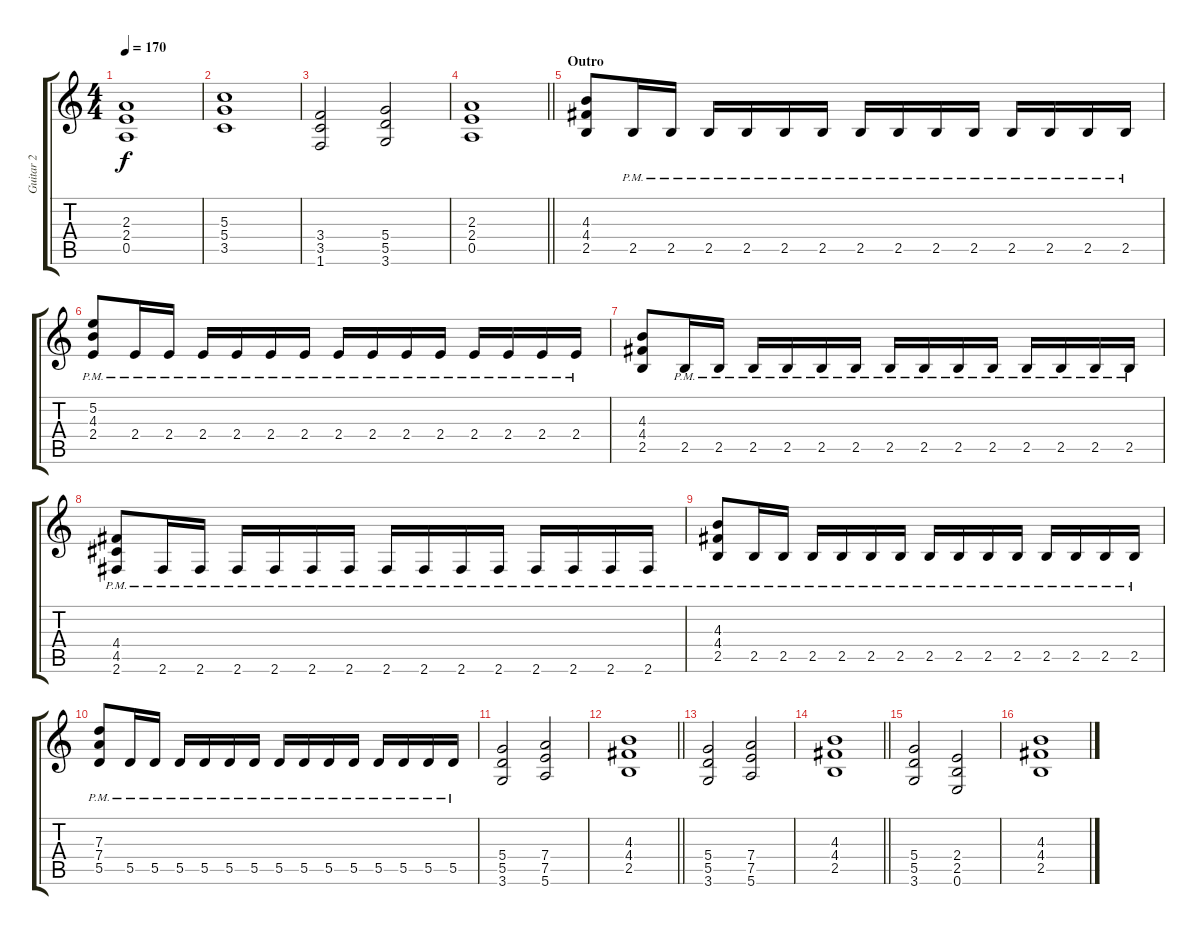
\track ("Guitar 2" "Guitar 2") {instrument distortionguitar}
\staff {score tabs}
\tuning (E4 B3 G3 D3 A2 E2) {hide}
\ts (4 4)
\tempo 170
\clef g2
\ks c
(2.3 2.4 0.5).1{dy f} |
(5.3 5.4 3.5).1 |
(3.4 3.5 1.6).2 (5.4 5.5 3.6).2 |
\barLineRight lightlight
(2.3 2.4 0.5).1 |
\section ("" "Outro")
(4.3 4.4 2.5).8 2.5{pm}.16 2.5{pm}.16 2.5{pm}.16 2.5{pm}.16 2.5{pm}.16 2.5{pm}.16 2.5{pm}.16 2.5{pm}.16 2.5{pm}.16 2.5{pm}.16 2.5{pm}.16 2.5{pm}.16 2.5{pm}.16 2.5{pm}.16 |
(5.2 4.3 2.4{pm}).8 2.4{pm}.16 2.4{pm}.16 2.4{pm}.16 2.4{pm}.16 2.4{pm}.16 2.4{pm}.16 2.4{pm}.16 2.4{pm}.16 2.4{pm}.16 2.4{pm}.16 2.4{pm}.16 2.4{pm}.16 2.4{pm}.16 2.4{pm}.16 |
(4.3 4.4 2.5).8 2.5{pm}.16 2.5{pm}.16 2.5{pm}.16 2.5{pm}.16 2.5{pm}.16 2.5{pm}.16 2.5{pm}.16 2.5{pm}.16 2.5{pm}.16 2.5{pm}.16 2.5{pm}.16 2.5{pm}.16 2.5{pm}.16 2.5{pm}.16 |
(4.4 4.5 2.6{pm}).8 2.6{pm}.16 2.6{pm}.16 2.6{pm}.16 2.6{pm}.16 2.6{pm}.16 2.6{pm}.16 2.6{pm}.16 2.6{pm}.16 2.6{pm}.16 2.6{pm}.16 2.6{pm}.16 2.6{pm}.16 2.6{pm}.16 2.6{pm}.16 |
(4.3 4.4 2.5{pm}).8 2.5{pm}.16 2.5{pm}.16 2.5{pm}.16 2.5{pm}.16 2.5{pm}.16 2.5{pm}.16 2.5{pm}.16 2.5{pm}.16 2.5{pm}.16 2.5{pm}.16 2.5{pm}.16 2.5{pm}.16 2.5{pm}.16 2.5{pm}.16 |
(7.3 7.4 5.5{pm}).8 5.5{pm}.16 5.5{pm}.16 5.5{pm}.16 5.5{pm}.16 5.5{pm}.16 5.5{pm}.16 5.5{pm}.16 5.5{pm}.16 5.5{pm}.16 5.5{pm}.16 5.5{pm}.16 5.5{pm}.16 5.5{pm}.16 5.5{pm}.16 |
(5.4 5.5 3.6).2 (7.4 7.5 5.6).2 |
\barLineRight lightlight
(4.3 4.4 2.5).1 |
(5.4 5.5 3.6).2 (7.4 7.5 5.6).2 |
\barLineRight lightlight
(4.3 4.4 2.5).1 |
(5.4 5.5 3.6).2 (2.4 2.5 0.6).2 |
(4.3 4.4 2.5).1
